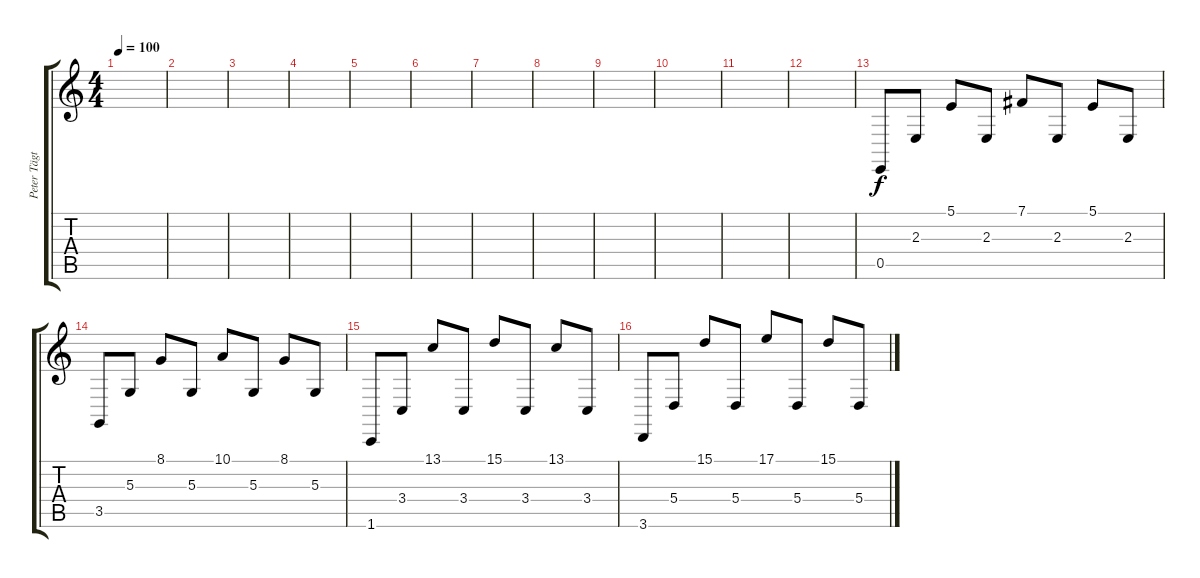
\track ("Peter Tägtgren - Keyboards" "Peter Tägt") {instrument stringensemble1}
\staff {score tabs}
\tuning (B3 Gb3 D3 A2 E2 B1) {hide}
\ts (4 4)
\tempo 100
\clef g2
\ks c
|
|
|
|
|
|
|
|
|
|
|
|
0.5.8 2.3.8 5.1.8 2.3.8 7.1.8 2.3.8 5.1.8 2.3.8 |
3.5.8 5.3.8 8.1.8 5.3.8 10.1.8 5.3.8 8.1.8 5.3.8 |
1.6.8 3.4.8 13.1.8 3.4.8 15.1.8 3.4.8 13.1.8 3.4.8 |
3.6.8 5.4.8 15.1.8 5.4.8 17.1.8 5.4.8 15.1.8 5.4.8
